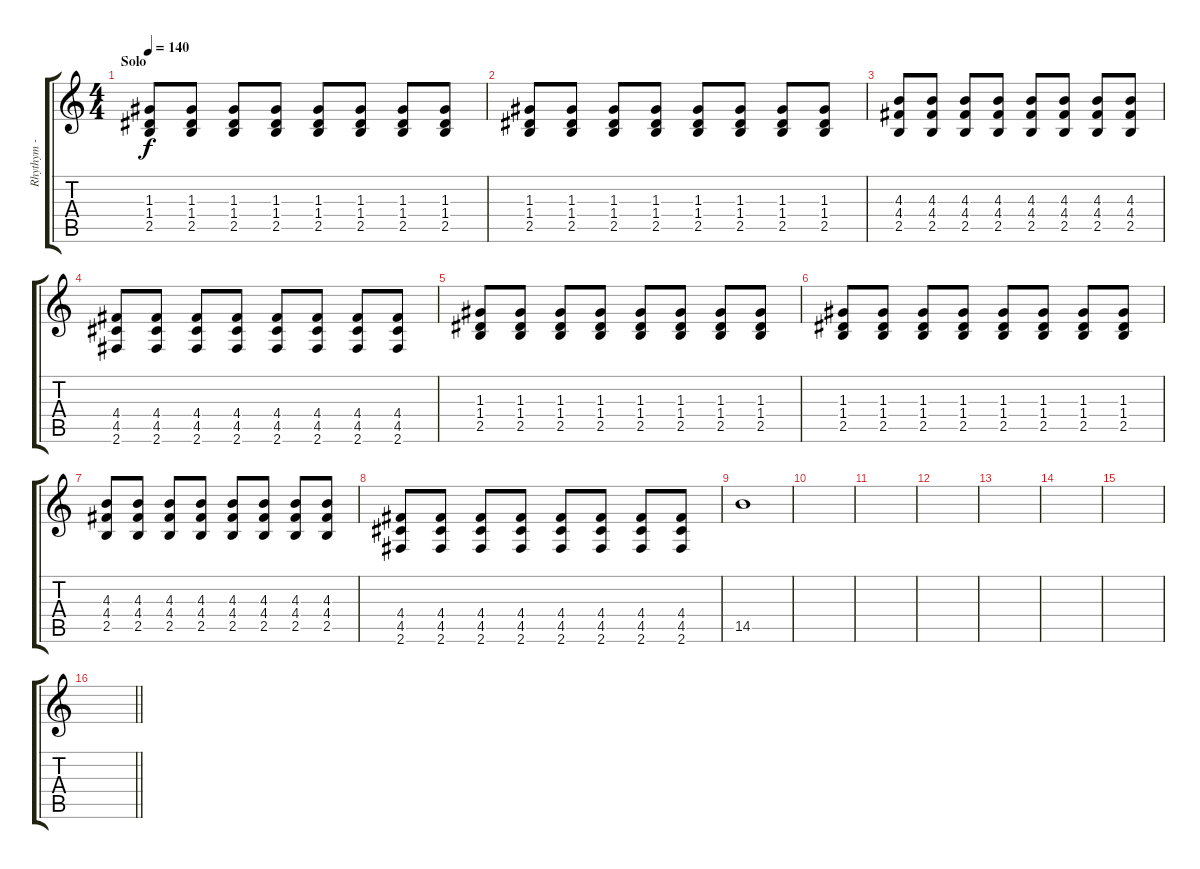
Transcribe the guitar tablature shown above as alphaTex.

\track ("Rhythym - Ross" "Rhythym - ") {instrument overdrivenguitar}
\staff {score tabs}
\tuning (E4 B3 G3 D3 A2 E2) {hide}
\ts (4 4)
\section ("" "Solo")
\tempo 140
\clef g2
\ks c
(1.3 1.4 2.5).8{dy f} (1.3 1.4 2.5).8 (1.3 1.4 2.5).8 (1.3 1.4 2.5).8 (1.3 1.4 2.5).8 (1.3 1.4 2.5).8 (1.3 1.4 2.5).8 (1.3 1.4 2.5).8 |
(1.3 1.4 2.5).8 (1.3 1.4 2.5).8 (1.3 1.4 2.5).8 (1.3 1.4 2.5).8 (1.3 1.4 2.5).8 (1.3 1.4 2.5).8 (1.3 1.4 2.5).8 (1.3 1.4 2.5).8 |
(4.3 4.4 2.5).8 (4.3 4.4 2.5).8 (4.3 4.4 2.5).8 (4.3 4.4 2.5).8 (4.3 4.4 2.5).8 (4.3 4.4 2.5).8 (4.3 4.4 2.5).8 (4.3 4.4 2.5).8 |
(4.4 4.5 2.6).8 (4.4 4.5 2.6).8 (4.4 4.5 2.6).8 (4.4 4.5 2.6).8 (4.4 4.5 2.6).8 (4.4 4.5 2.6).8 (4.4 4.5 2.6).8 (4.4 4.5 2.6).8 |
(1.3 1.4 2.5).8 (1.3 1.4 2.5).8 (1.3 1.4 2.5).8 (1.3 1.4 2.5).8 (1.3 1.4 2.5).8 (1.3 1.4 2.5).8 (1.3 1.4 2.5).8 (1.3 1.4 2.5).8 |
(1.3 1.4 2.5).8 (1.3 1.4 2.5).8 (1.3 1.4 2.5).8 (1.3 1.4 2.5).8 (1.3 1.4 2.5).8 (1.3 1.4 2.5).8 (1.3 1.4 2.5).8 (1.3 1.4 2.5).8 |
(4.3 4.4 2.5).8 (4.3 4.4 2.5).8 (4.3 4.4 2.5).8 (4.3 4.4 2.5).8 (4.3 4.4 2.5).8 (4.3 4.4 2.5).8 (4.3 4.4 2.5).8 (4.3 4.4 2.5).8 |
(4.4 4.5 2.6).8 (4.4 4.5 2.6).8 (4.4 4.5 2.6).8 (4.4 4.5 2.6).8 (4.4 4.5 2.6).8 (4.4 4.5 2.6).8 (4.4 4.5 2.6).8 (4.4 4.5 2.6).8 |
14.5.1 |
|
|
|
|
|
|
\barLineRight lightlight
